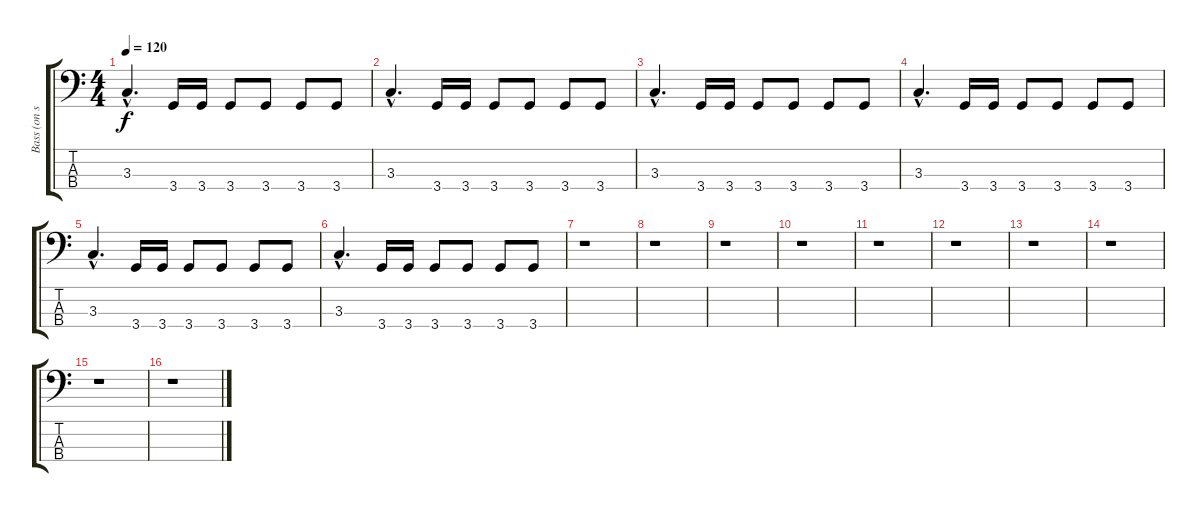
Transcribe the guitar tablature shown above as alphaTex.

\track ("Bass (on solo)" "Bass (on s") {instrument electricbassfinger}
\staff {score tabs}
\tuning (G2 D2 A1 E1) {hide}
\ts (4 4)
\tempo 120
\clef f4
\ks c
3.3{hac}.4{d dy f} 3.4.16 3.4.16 3.4.8 3.4.8 3.4.8 3.4.8 |
3.3{hac}.4{d} 3.4.16 3.4.16 3.4.8 3.4.8 3.4.8 3.4.8 |
3.3{hac}.4{d} 3.4.16 3.4.16 3.4.8 3.4.8 3.4.8 3.4.8 |
3.3{hac}.4{d} 3.4.16 3.4.16 3.4.8 3.4.8 3.4.8 3.4.8 |
3.3{hac}.4{d} 3.4.16 3.4.16 3.4.8 3.4.8 3.4.8 3.4.8 |
3.3{hac}.4{d} 3.4.16 3.4.16 3.4.8 3.4.8 3.4.8 3.4.8 |
r.1 |
r.1 |
r.1 |
r.1 |
r.1 |
r.1 |
r.1 |
r.1 |
r.1 |
r.1
